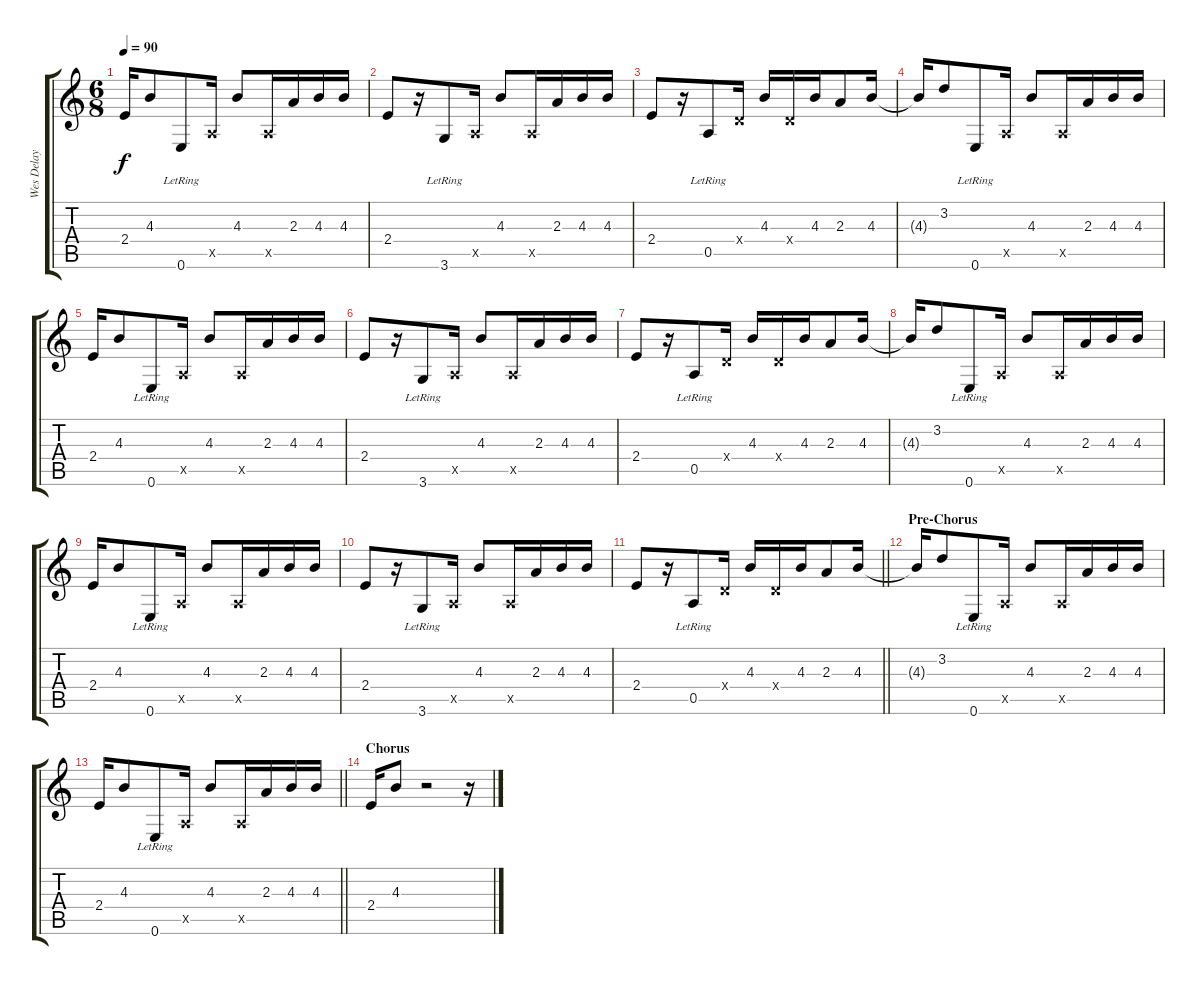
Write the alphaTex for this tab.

\track ("Wes Delay" "Wes Delay") {instrument electricguitarjazz}
\staff {score tabs}
\tuning (E4 B3 G3 D3 A2 E2) {hide}
\ts (6 8)
\tempo 90
\clef g2
\ks c
2.4.16{dy f} 4.3.8 0.6{lr}.8 0.5{x}.16 4.3.8 0.5{x}.16 2.3.16 4.3.16 4.3.16 |
2.4.8 r.16 3.6{lr}.8 0.5{x}.16 4.3.8 0.5{x}.16 2.3.16 4.3.16 4.3.16 |
2.4.8 r.16 0.5{lr}.8 0.4{x}.16 4.3.16 0.4{x}.16 4.3.16 2.3.8 4.3.16 |
4.3{t}.16 3.2.8 0.6{lr}.8 0.5{x}.16 4.3.8 0.5{x}.16 2.3.16 4.3.16 4.3.16 |
2.4.16 4.3.8 0.6{lr}.8 0.5{x}.16 4.3.8 0.5{x}.16 2.3.16 4.3.16 4.3.16 |
2.4.8 r.16 3.6{lr}.8 0.5{x}.16 4.3.8 0.5{x}.16 2.3.16 4.3.16 4.3.16 |
2.4.8 r.16 0.5{lr}.8 0.4{x}.16 4.3.16 0.4{x}.16 4.3.16 2.3.8 4.3.16 |
4.3{t}.16 3.2.8 0.6{lr}.8 0.5{x}.16 4.3.8 0.5{x}.16 2.3.16 4.3.16 4.3.16 |
2.4.16 4.3.8 0.6{lr}.8 0.5{x}.16 4.3.8 0.5{x}.16 2.3.16 4.3.16 4.3.16 |
2.4.8 r.16 3.6{lr}.8 0.5{x}.16 4.3.8 0.5{x}.16 2.3.16 4.3.16 4.3.16 |
\barLineRight lightlight
2.4.8 r.16 0.5{lr}.8 0.4{x}.16 4.3.16 0.4{x}.16 4.3.16 2.3.8 4.3.16 |
\section ("" "Pre-Chorus")
4.3{t}.16 3.2.8 0.6{lr}.8 0.5{x}.16 4.3.8 0.5{x}.16 2.3.16 4.3.16 4.3.16 |
\barLineRight lightlight
2.4.16 4.3.8 0.6{lr}.8 0.5{x}.16 4.3.8 0.5{x}.16 2.3.16 4.3.16 4.3.16 |
\section ("" "Chorus")
2.4.16 4.3.8 r.2 r.16
